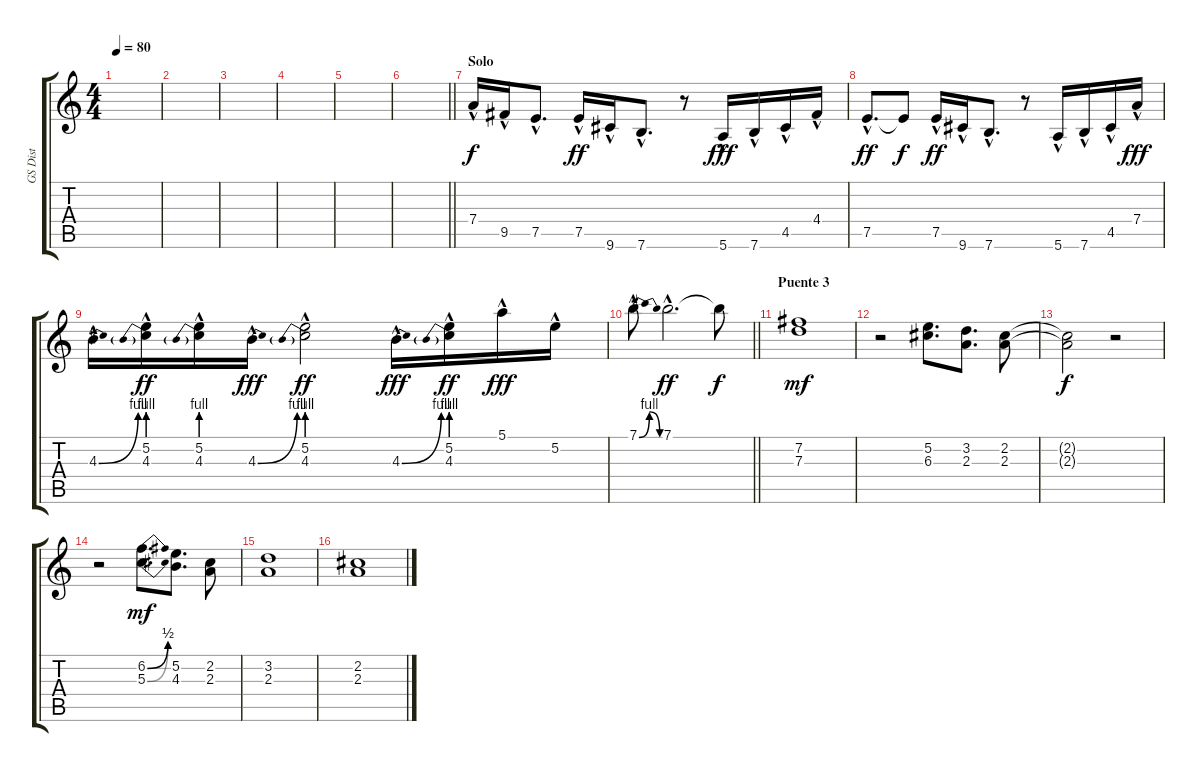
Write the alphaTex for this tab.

\track ("GS Dist" "GS Dist") {instrument distortionguitar}
\staff {score tabs}
\tuning (E4 B3 G3 D3 A2 E2) {hide}
\ts (4 4)
\tempo 80
\clef g2
\ks c
|
|
|
|
|
\barLineRight lightlight
|
\section ("" "Solo")
7.4{hac}.16 9.5{hac}.16 7.5{hac}.8{d} 7.5{hac}.16{dy ff} 9.6{hac}.16 7.6{hac}.8{d} r.8 5.6{hac}.16{dy fff} 7.6{hac}.16 4.5{hac}.16 4.4{hac}.16 |
7.5{hac}.8{d dy ff} 7.5{t}.8{dy f} 7.5{hac}.16{dy ff} 9.6{hac}.16 7.6{hac}.8{d} r.8 5.6{hac}.16 7.6{hac}.16 4.5{hac}.16 7.4{hac}.16{dy fff} |
4.3{be (bend 0 0 60 4) hac}.16 (5.2{hac} 4.3{be (prebend 0 4 60 4) hac}).16{dy ff} (5.2{hac} 4.3{be (prebend 0 4 60 4) hac}).16 4.3{be (bend 0 0 60 4) hac}.16{dy fff} (5.2{hac} 4.3{be (prebend 0 4 60 4) hac}).2{dy ff} 4.3{be (bend 0 0 60 4) hac}.16{dy fff} (5.2{hac} 4.3{be (prebend 0 4 60 4) hac}).16{dy ff} 5.1{hac}.16{dy fff} 5.2{hac}.16 |
\barLineRight lightlight
7.1{be (bendrelease 0 0 10 4 45 4 60 0) hac}.8 7.1{hac}.2{d dy ff} 7.1{t}.8{dy f} |
\section ("" "Puente 3")
(7.2 7.3).1{dy mf} |
r.2 (5.2 6.3).8{d} (3.2 2.3).8{d} (2.2 2.3).8 |
(2.2{t} 2.3{t}).2{dy f} r.2 |
r.2 (6.2{be (bend 0 0 60 2)} 5.3{be (bend 0 0 60 2)}).8{d dy mf} (5.2 4.3).8{d} (2.2 2.3).8 |
(3.2 2.3).1 |
(2.2 2.3).1
